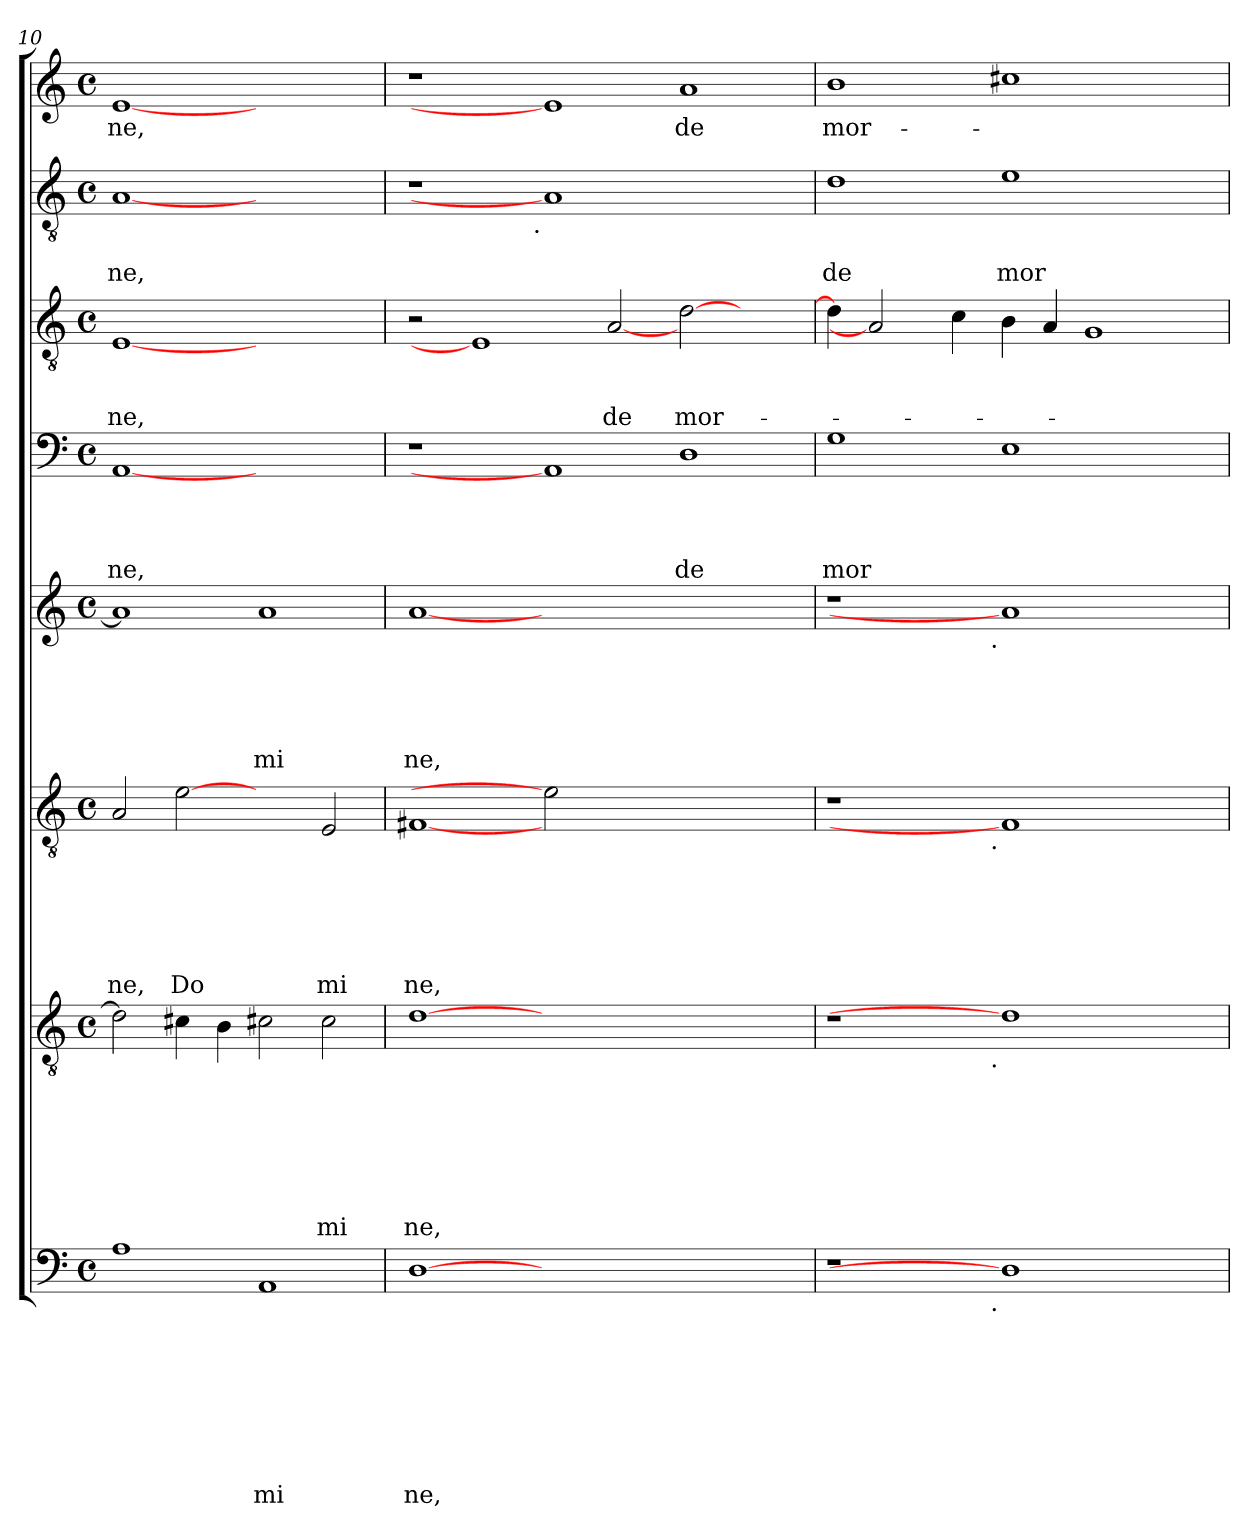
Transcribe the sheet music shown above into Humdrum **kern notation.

**kern	**text	**text	**text	**text	**text	**text	**text	**text	**kern	**text	**text	**text	**text	**text	**text	**text	**kern	**text	**text	**text	**text	**text	**text	**kern	**text	**text	**text	**text	**text	**kern	**text	**text	**text	**text	**kern	**text	**text	**text	**kern	**text	**text	**kern	**text
*part8	*part8	*part8	*part8	*part8	*part8	*part8	*part8	*part8	*part7	*part7	*part7	*part7	*part7	*part7	*part7	*part7	*part6	*part6	*part6	*part6	*part6	*part6	*part6	*part5	*part5	*part5	*part5	*part5	*part5	*part4	*part4	*part4	*part4	*part4	*part3	*part3	*part3	*part3	*part2	*part2	*part2	*part1	*part1
*staff8	*staff8	*staff8	*staff8	*staff8	*staff8	*staff8	*staff8	*staff8	*staff7	*staff7	*staff7	*staff7	*staff7	*staff7	*staff7	*staff7	*staff6	*staff6	*staff6	*staff6	*staff6	*staff6	*staff6	*staff5	*staff5	*staff5	*staff5	*staff5	*staff5	*staff4	*staff4	*staff4	*staff4	*staff4	*staff3	*staff3	*staff3	*staff3	*staff2	*staff2	*staff2	*staff1	*staff1
*clefF4	*	*	*	*	*	*	*	*	*clefGv2	*	*	*	*	*	*	*	*clefGv2	*	*	*	*	*	*	*clefG2	*	*	*	*	*	*clefF4	*	*	*	*	*clefGv2	*	*	*	*clefGv2	*	*	*clefG2	*
*k[]	*	*	*	*	*	*	*	*	*k[]	*	*	*	*	*	*	*	*k[]	*	*	*	*	*	*	*k[]	*	*	*	*	*	*k[]	*	*	*	*	*k[]	*	*	*	*k[]	*	*	*k[]	*
*C:	*	*	*	*	*	*	*	*	*C:	*	*	*	*	*	*	*	*C:	*	*	*	*	*	*	*C:	*	*	*	*	*	*C:	*	*	*	*	*C:	*	*	*	*C:	*	*	*C:	*
*M4/4	*	*	*	*	*	*	*	*	*M4/4	*	*	*	*	*	*	*	*M4/4	*	*	*	*	*	*	*M4/4	*	*	*	*	*	*M4/4	*	*	*	*	*M4/4	*	*	*	*M4/4	*	*	*M4/4	*
*met(c)	*	*	*	*	*	*	*	*	*met(c)	*	*	*	*	*	*	*	*met(c)	*	*	*	*	*	*	*met(c)	*	*	*	*	*	*met(c)	*	*	*	*	*met(c)	*	*	*	*met(c)	*	*	*met(c)	*
=10	=10	=10	=10	=10	=10	=10	=10	=10	=10	=10	=10	=10	=10	=10	=10	=10	=10	=10	=10	=10	=10	=10	=10	=10	=10	=10	=10	=10	=10	=10	=10	=10	=10	=10	=10	=10	=10	=10	=10	=10	=10	=10	=10
!	!	!	!	!	!	!	!	!	!	!	!	!	!	!	!	!	!	!	!	!	!	!	!LO:LY:b	!	!	!	!	!	!	!	!	!	!	!LO:LY:b	!	!	!	!LO:LY:b	!	!	!LO:LY:b	!	!LO:LY:b
1A	.	.	.	.	.	.	.	.	2d\]	.	.	.	.	.	.	.	2A/	.	.	.	.	.	ne,	1a]	.	.	.	.	.	[1AA	.	.	.	ne,	[1E	.	.	-ne,	[1A	.	ne,	[1e	-ne,
!	!	!	!	!	!	!	!	!	!	!	!	!	!	!	!	!	!	!	!	!	!	!	!LO:LY:b	!	!	!	!	!	!	!	!	!	!	!	!	!	!	!	!	!	!	!	!
.	.	.	.	.	.	.	.	.	4c#X\	.	.	.	.	.	.	.	[2e	.	.	.	.	.	Do	.	.	.	.	.	.	.	.	.	.	.	.	.	.	.	.	.	.	.	.
.	.	.	.	.	.	.	.	.	4B\	.	.	.	.	.	.	.	.	.	.	.	.	.	.	.	.	.	.	.	.	.	.	.	.	.	.	.	.	.	.	.	.	.	.
!	!	!	!	!	!	!	!	!LO:LY:b	!	!	!	!	!	!	!	!	!	!	!	!	!	!	!	!	!	!	!	!	!LO:LY:b	!	!	!	!	!	!	!	!	!	!	!	!	!	!
1AA	.	.	.	.	.	.	.	mi	2c#X\	.	.	.	.	.	.	.	2ryy	.	.	.	.	.	.	1a	.	.	.	.	mi	1ryy	.	.	.	.	1ryy	.	.	.	1ryy	.	.	1ryy	.
!	!	!	!	!	!	!	!	!	!	!	!	!	!	!	!	!LO:LY:b	!	!	!	!	!	!	!LO:LY:b	!	!	!	!	!	!	!	!	!	!	!	!	!	!	!	!	!	!	!	!
.	.	.	.	.	.	.	.	.	2c#\	.	.	.	.	.	.	mi	2E/	.	.	.	.	.	mi	.	.	.	.	.	.	.	.	.	.	.	.	.	.	.	.	.	.	.	.
=11	=11	=11	=11	=11	=11	=11	=11	=11	=11	=11	=11	=11	=11	=11	=11	=11	=11	=11	=11	=11	=11	=11	=11	=11	=11	=11	=11	=11	=11	=11	=11	=11	=11	=11	=11	=11	=11	=11	=11	=11	=11	=11	=11
!	!	!	!	!	!	!	!	!LO:LY:b	!	!	!	!	!	!	!	!LO:LY:b	!	!	!	!	!	!	!LO:LY:b	!	!	!	!	!	!LO:LY:b	!	!	!	!	!	!	!	!	!	!	!	!	!	!
*	*	*	*	*	*	*	*	*	*	*	*	*	*	*	*	*	*	*	*	*	*	*	*	*	*	*	*	*	*	*	*	*	*	*	*	*	*	*	*^	*	*	*	*
[1D	.	.	.	.	.	.	.	ne,	[1d	.	.	.	.	.	.	ne,	[1F#X	.	.	.	.	.	ne,	[1a	.	.	.	.	ne,	1r	.	.	.	.	2r	.	.	.	1r	2ryy	.	.	1r	.
.	.	.	.	.	.	.	.	.	.	.	.	.	.	.	.	.	.	.	.	.	.	.	.	.	.	.	.	.	.	.	.	.	.	.	1E]	.	.	.	.	4...ryy	.	.	.	.
!	!	!	!	!	!	!	!	!	!	!	!	!	!	!	!	!	!	!	!	!	!	!	!	!	!	!	!	!	!	!	!	!	!	!	!	!	!	!	!	!LO:TX:b:t=.	!	!	!	!
.	.	.	.	.	.	.	.	.	.	.	.	.	.	.	.	.	.	.	.	.	.	.	.	.	.	.	.	.	.	.	.	.	.	.	.	.	.	.	.	1ryy	.	.	.	.
0ryy	.	.	.	.	.	.	.	.	0ryy	.	.	.	.	.	.	.	2e]	.	.	.	.	.	.	0ryy	.	.	.	.	.	1AA]	.	.	.	.	.	.	.	.	1A]	.	.	.	1e]	.
!	!	!	!	!	!	!	!	!	!	!	!	!	!	!	!	!	!	!	!	!	!	!	!	!	!	!	!	!	!	!	!	!	!	!	!	!	!	!LO:LY:b	!	!	!	!	!	!
.	.	.	.	.	.	.	.	.	.	.	.	.	.	.	.	.	1.ryy	.	.	.	.	.	.	.	.	.	.	.	.	.	.	.	.	.	[2A	.	.	de	.	.	.	.	.	.
.	.	.	.	.	.	.	.	.	.	.	.	.	.	.	.	.	.	.	.	.	.	.	.	.	.	.	.	.	.	.	.	.	.	.	.	.	.	.	.	1ryy	.	.	.	.
!	!	!	!	!	!	!	!	!	!	!	!	!	!	!	!	!	!	!	!	!	!	!	!	!	!	!	!	!	!	!	!	!	!	!LO:LY:b	!	!	!	!LO:LY:b	!	!	!	!	!	!LO:LY:b
.	.	.	.	.	.	.	.	.	.	.	.	.	.	.	.	.	.	.	.	.	.	.	.	.	.	.	.	.	.	1D	.	.	.	de	[>2d\	.	.	mor-	1ryy	.	.	.	1a	de
.	.	.	.	.	.	.	.	.	.	.	.	.	.	.	.	.	.	.	.	.	.	.	.	.	.	.	.	.	.	.	.	.	.	.	2ryy	.	.	.	.	.	.	.	.	.
.	.	.	.	.	.	.	.	.	.	.	.	.	.	.	.	.	.	.	.	.	.	.	.	.	.	.	.	.	.	.	.	.	.	.	.	.	.	.	.	32ryy	.	.	.	.
=12	=12	=12	=12	=12	=12	=12	=12	=12	=12	=12	=12	=12	=12	=12	=12	=12	=12	=12	=12	=12	=12	=12	=12	=12	=12	=12	=12	=12	=12	=12	=12	=12	=12	=12	=12	=12	=12	=12	=12	=12	=12	=12	=12	=12
!	!	!	!	!	!	!	!	!	!	!	!	!	!	!	!	!	!	!	!	!	!	!	!	!	!	!	!	!	!	!	!	!	!	!LO:LY:b	!	!	!	!	!	!	!	!LO:LY:b	!	!LO:LY:b
*^	*	*	*	*	*	*	*	*	*^	*	*	*	*	*	*	*	*^	*	*	*	*	*	*	*^	*	*	*	*	*	*	*	*	*	*	*	*	*	*	*v	*v	*	*	*	*
1r	2ryy	.	.	.	.	.	.	.	.	1r	2ryy	.	.	.	.	.	.	.	1r	2ryy	.	.	.	.	.	.	1r	2ryy	.	.	.	.	.	1G	.	.	.	mor	4d\]	.	.	.	1d	.	de	1b	mor-
.	.	.	.	.	.	.	.	.	.	.	.	.	.	.	.	.	.	.	.	.	.	.	.	.	.	.	.	.	.	.	.	.	.	.	.	.	.	.	2A]	.	.	.	.	.	.	.	.
.	4...ryy	.	.	.	.	.	.	.	.	.	4...ryy	.	.	.	.	.	.	.	.	4...ryy	.	.	.	.	.	.	.	4...ryy	.	.	.	.	.	.	.	.	.	.	.	.	.	.	.	.	.	.	.
.	.	.	.	.	.	.	.	.	.	.	.	.	.	.	.	.	.	.	.	.	.	.	.	.	.	.	.	.	.	.	.	.	.	.	.	.	.	.	4c\	.	.	.	.	.	.	.	.
!	!	!	!	!	!	!	!	!	!	!	!	!	!	!	!	!	!	!	!	!	!	!	!	!	!	!	!	!LO:TX:b:t=.	!	!	!	!	!	!	!	!	!	!	!	!	!	!	!	!	!	!	!
!	!	!	!	!	!	!	!	!	!	!	!	!	!	!	!	!	!	!	!	!LO:TX:b:t=.	!	!	!	!	!	!	!	!	!	!	!	!	!	!	!	!	!	!	!	!	!	!	!	!	!	!	!
!	!	!	!	!	!	!	!	!	!	!	!LO:TX:b:t=.	!	!	!	!	!	!	!	!	!	!	!	!	!	!	!	!	!	!	!	!	!	!	!	!	!	!	!	!	!	!	!	!	!	!	!	!
!	!LO:TX:b:t=.	!	!	!	!	!	!	!	!	!	!	!	!	!	!	!	!	!	!	!	!	!	!	!	!	!	!	!	!	!	!	!	!	!	!	!	!	!	!	!	!	!	!	!	!	!	!
.	1ryy	.	.	.	.	.	.	.	.	.	1ryy	.	.	.	.	.	.	.	.	1ryy	.	.	.	.	.	.	.	1ryy	.	.	.	.	.	.	.	.	.	.	.	.	.	.	.	.	.	.	.
!	!	!	!	!	!	!	!	!	!	!	!	!	!	!	!	!	!	!	!	!	!	!	!	!	!	!	!	!	!	!	!	!	!	!	!	!	!	!	!	!	!	!	!	!	!LO:LY:b	!	!
1D]	.	.	.	.	.	.	.	.	.	1d]	.	.	.	.	.	.	.	.	1F#]	.	.	.	.	.	.	.	1a]	.	.	.	.	.	.	1E	.	.	.	.	4B\	.	.	.	1e	.	mor	1cc#X	.
.	.	.	.	.	.	.	.	.	.	.	.	.	.	.	.	.	.	.	.	.	.	.	.	.	.	.	.	.	.	.	.	.	.	.	.	.	.	.	4A/	.	.	.	.	.	.	.	.
.	.	.	.	.	.	.	.	.	.	.	.	.	.	.	.	.	.	.	.	.	.	.	.	.	.	.	.	.	.	.	.	.	.	.	.	.	.	.	1G	.	.	.	.	.	.	.	.
.	2ryy	.	.	.	.	.	.	.	.	.	2ryy	.	.	.	.	.	.	.	.	2ryy	.	.	.	.	.	.	.	2ryy	.	.	.	.	.	.	.	.	.	.	.	.	.	.	.	.	.	.	.
2ryy	.	.	.	.	.	.	.	.	.	2ryy	.	.	.	.	.	.	.	.	2ryy	.	.	.	.	.	.	.	2ryy	.	.	.	.	.	.	2ryy	.	.	.	.	.	.	.	.	2ryy	.	.	2ryy	.
.	32ryy	.	.	.	.	.	.	.	.	.	32ryy	.	.	.	.	.	.	.	.	32ryy	.	.	.	.	.	.	.	32ryy	.	.	.	.	.	.	.	.	.	.	.	.	.	.	.	.	.	.	.
*v	*v	*	*	*	*	*	*	*	*	*	*	*	*	*	*	*	*	*	*v	*v	*	*	*	*	*	*	*v	*v	*	*	*	*	*	*	*	*	*	*	*	*	*	*	*	*	*	*	*
*	*	*	*	*	*	*	*	*	*v	*v	*	*	*	*	*	*	*	*	*	*	*	*	*	*	*	*	*	*	*	*	*	*	*	*	*	*	*	*	*	*	*	*	*	*
=	=	=	=	=	=	=	=	=	=	=	=	=	=	=	=	=	=	=	=	=	=	=	=	=	=	=	=	=	=	=	=	=	=	=	=	=	=	=	=	=	=	=	=
*-	*-	*-	*-	*-	*-	*-	*-	*-	*-	*-	*-	*-	*-	*-	*-	*-	*-	*-	*-	*-	*-	*-	*-	*-	*-	*-	*-	*-	*-	*-	*-	*-	*-	*-	*-	*-	*-	*-	*-	*-	*-	*-	*-
